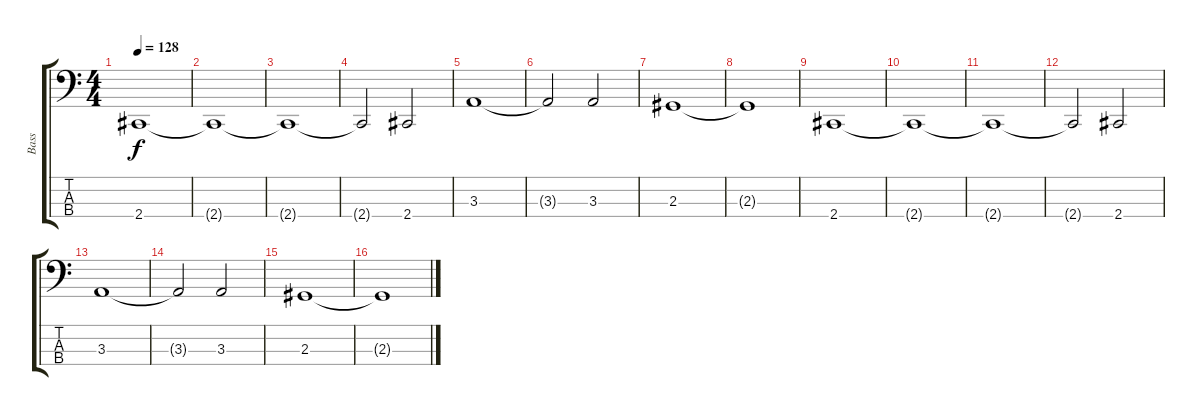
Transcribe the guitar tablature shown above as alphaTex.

\track ("Bass" "Bass") {instrument electricbassfinger}
\staff {score tabs}
\tuning (E2 B1 Gb1 B0) {hide}
\ts (4 4)
\tempo 128
\clef f4
\ks c
2.4.1{dy f} |
2.4{t}.1 |
2.4{t}.1 |
2.4{t}.2 2.4.2 |
3.3.1 |
3.3{t}.2 3.3.2 |
2.3.1 |
2.3{t}.1 |
2.4.1 |
2.4{t}.1 |
2.4{t}.1 |
2.4{t}.2 2.4.2 |
3.3.1 |
3.3{t}.2 3.3.2 |
2.3.1 |
2.3{t}.1
